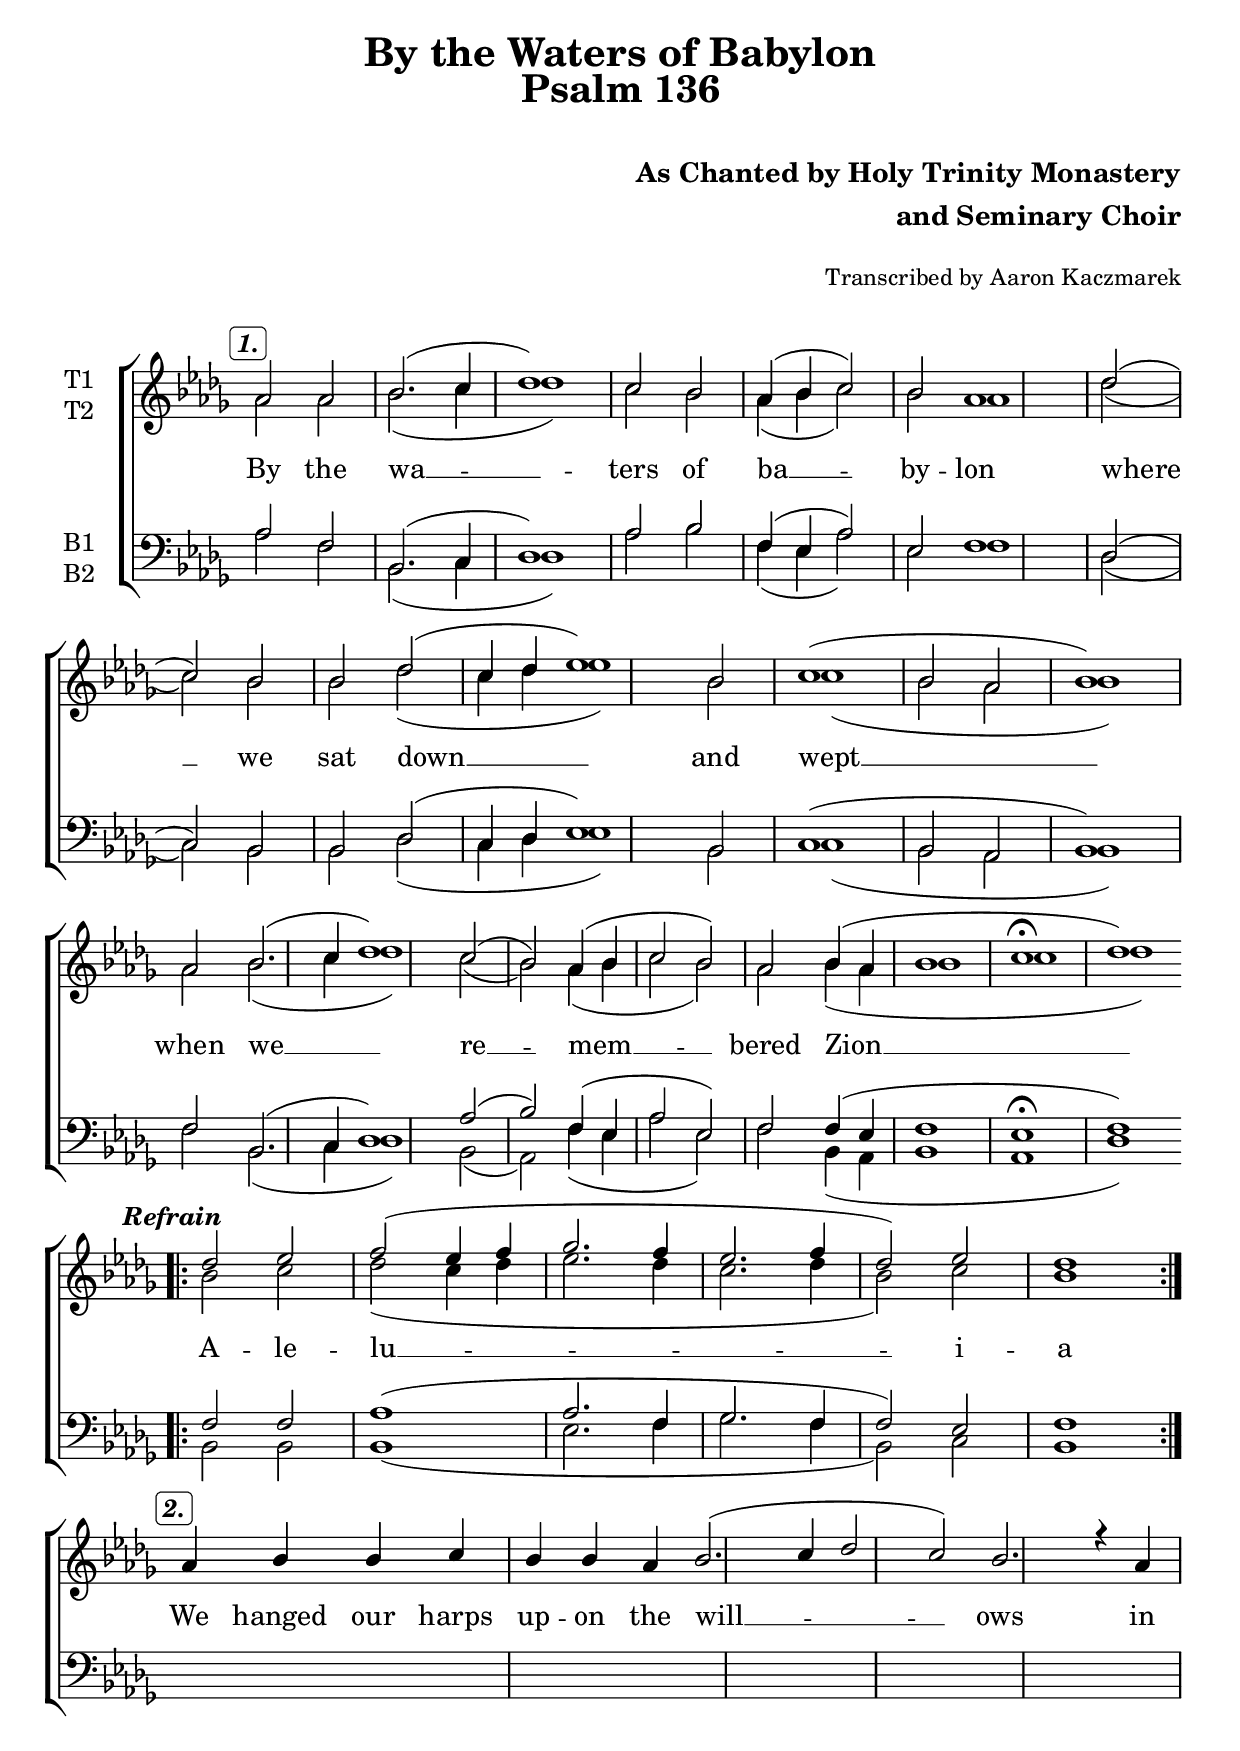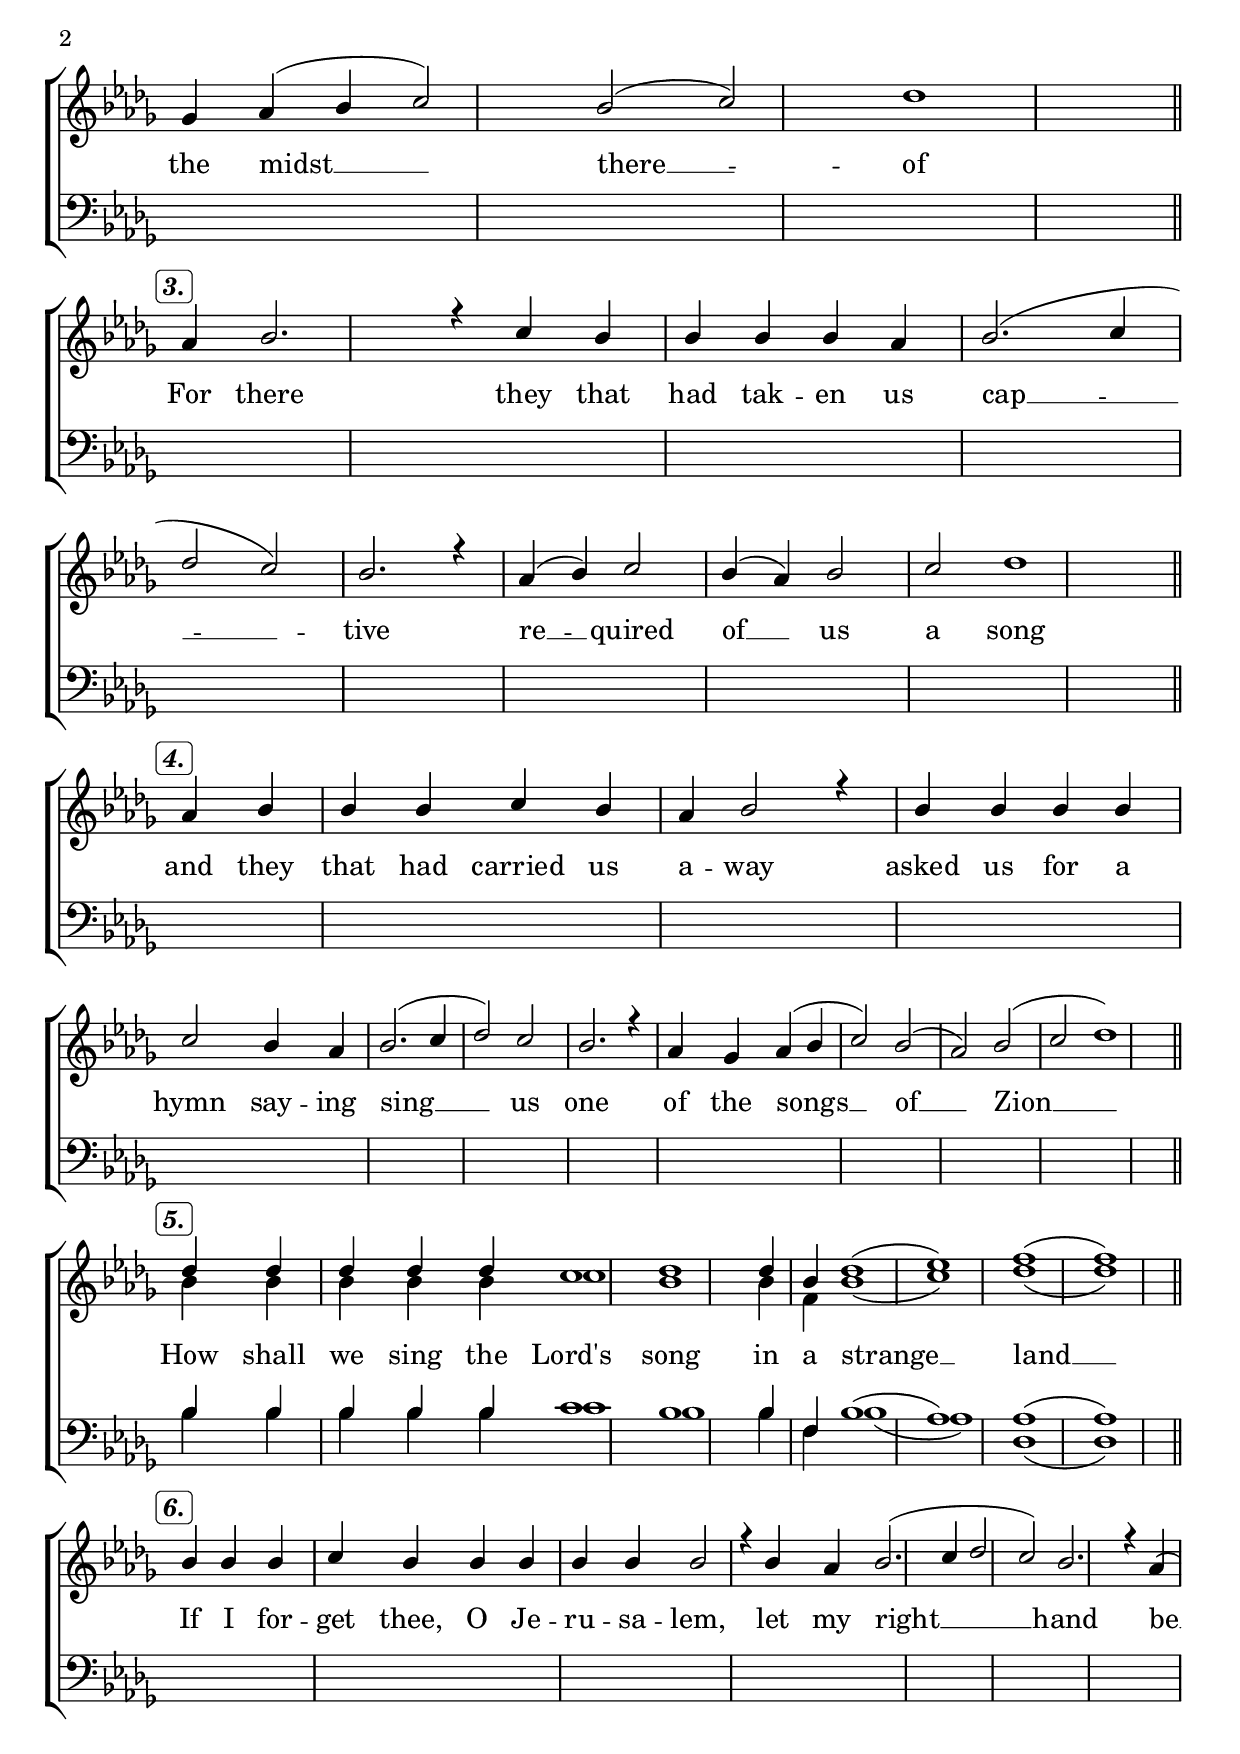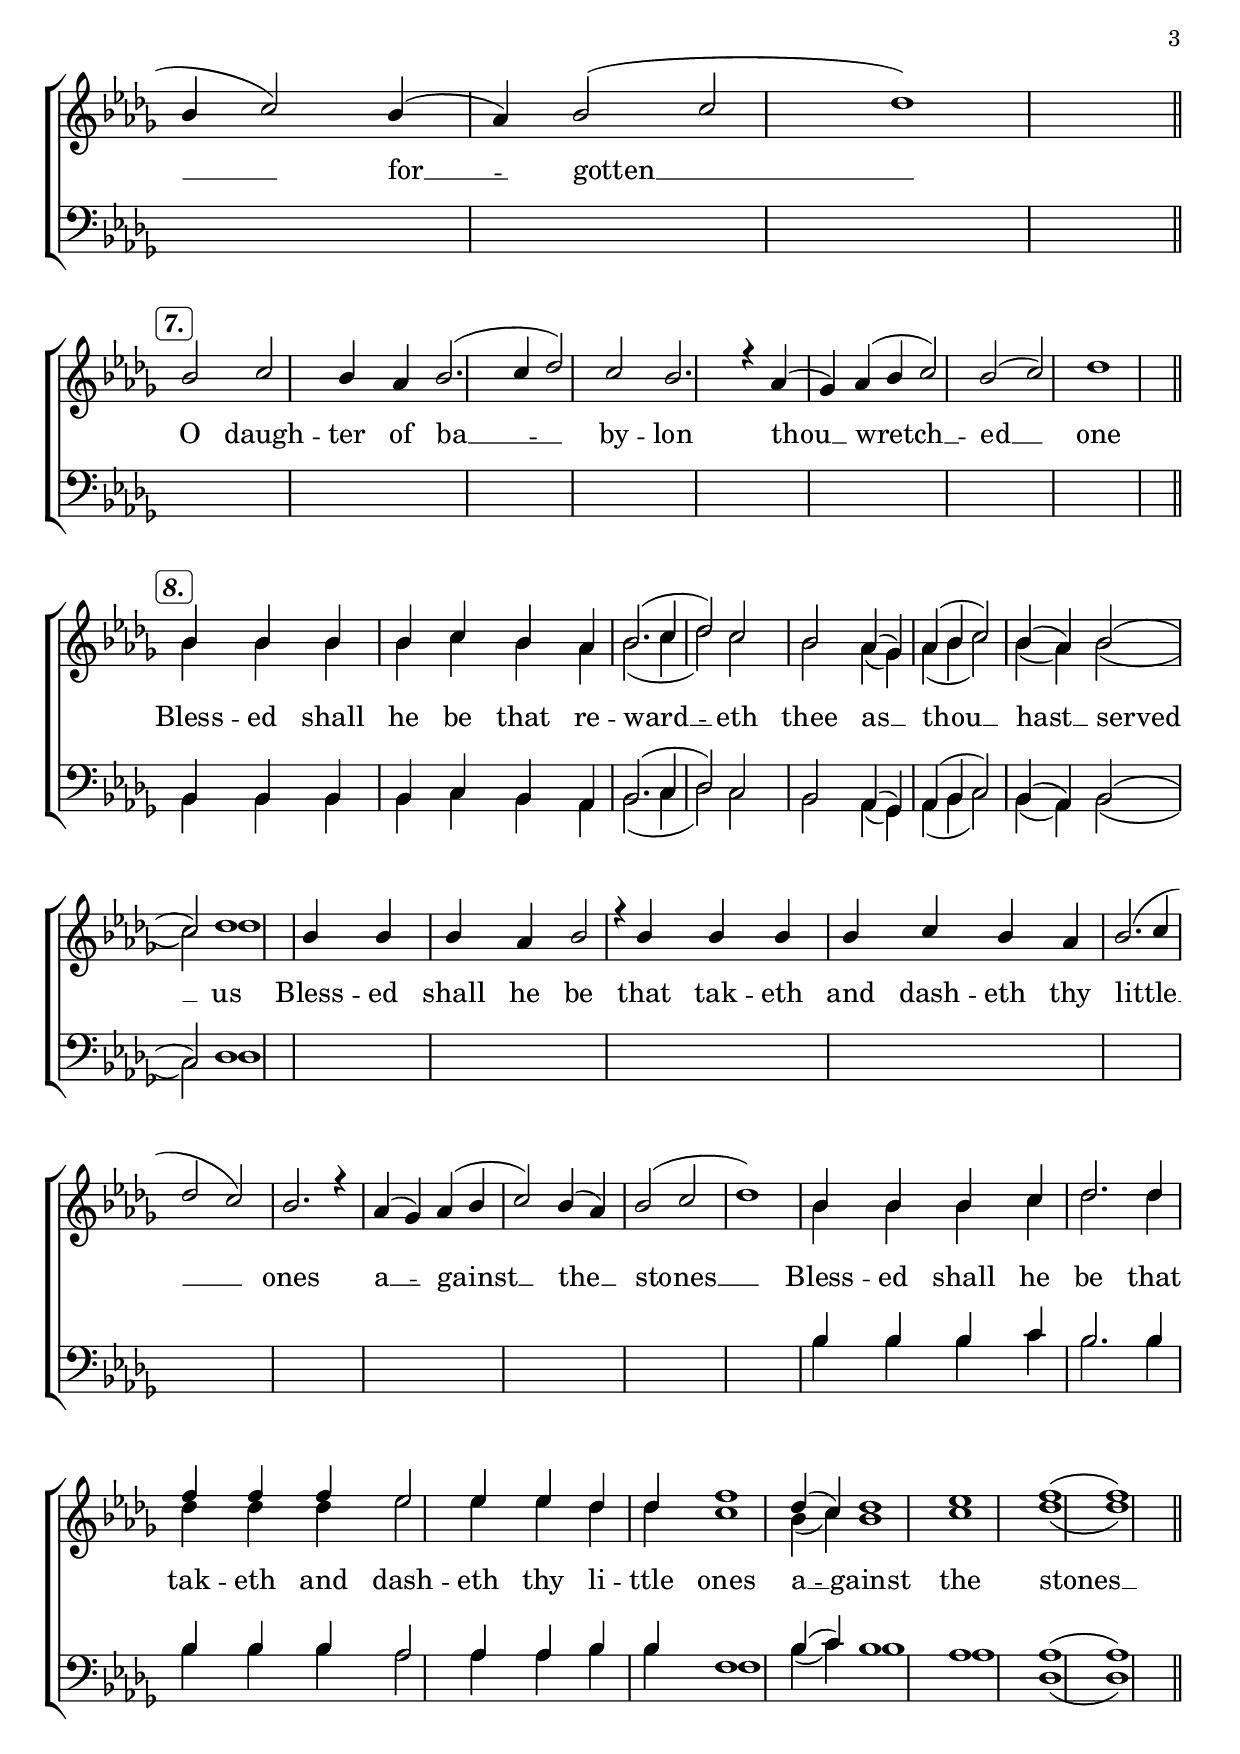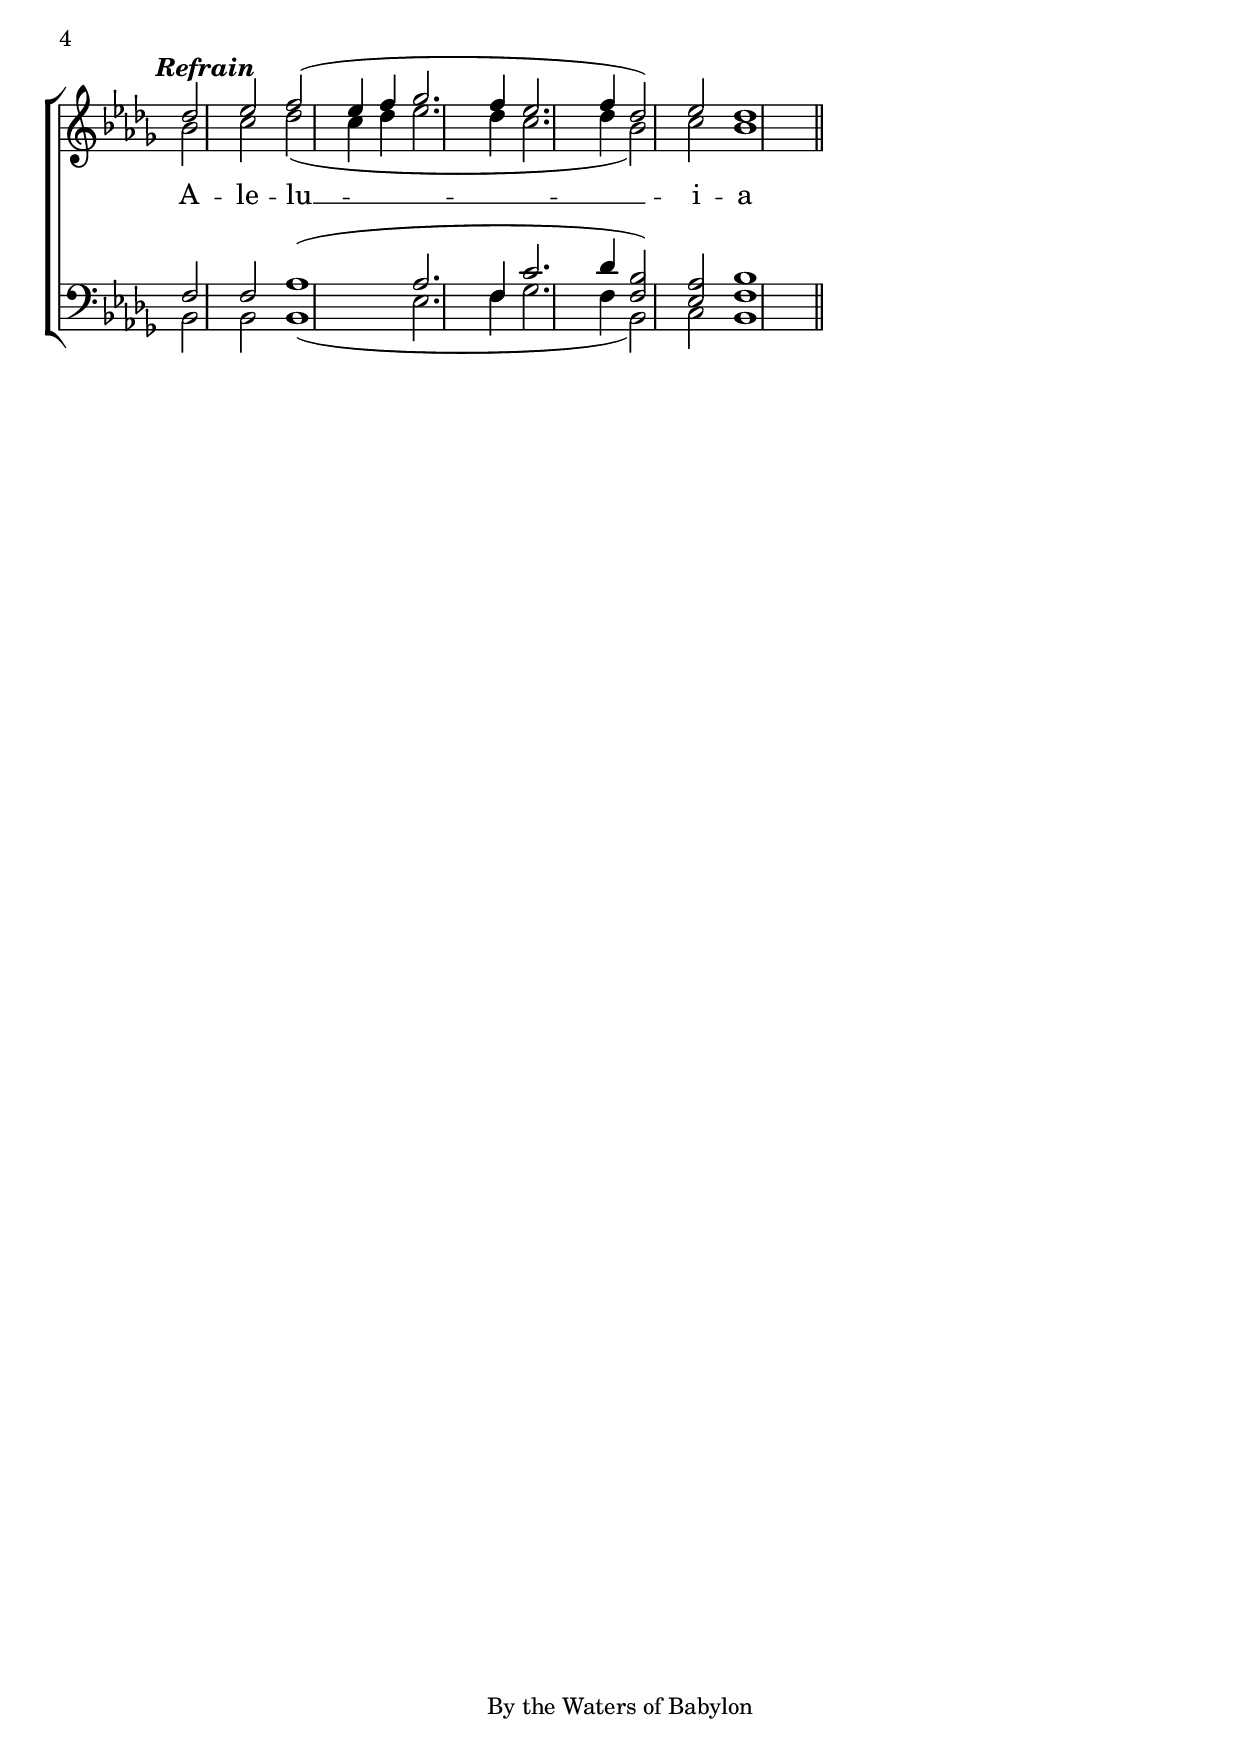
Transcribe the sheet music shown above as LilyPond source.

\version "2.18.0" 
\include "english.ly" 
\include "gregorian.ly" 

\layout { 
  \context{ 
    \Score \override SpacingSpanner.packed-spacing = ##f 
  } 
  \context{ 
    \Lyrics \override LyricHyphen.minimum-distance = #2.25 
    \override LyricSpace.minimum-distance = #2.25 
  } 
} 

\header { 
  title = \markup\bold\fontsize #0.75 
    "By the Waters of Babylon" 
  subtitle = \markup\bold\fontsize #3.5 
    {"Psalm 136"} 
  subsubtitle = \markup\bold\fontsize #4.25 
    {""} 
  poet = \markup\bold\fontsize #1.5 
    {""} 
  composer =  \markup\bold\fontsize #1.5 {
    \column {
        \right-align {
          " "
          "As Chanted by Holy Trinity Monastery"
          "and Seminary Choir"
          " "
        }
      }
  }
  arranger = \markup {
    \column {
        \right-align {
          "Transcribed by Aaron Kaczmarek"
          " "
        }
      }
  }
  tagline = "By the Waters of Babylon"   
} 

global = { 
  \key bf \minor 
  \override Staff.NoteHead.style = #'altdefault 
  \override Staff.TimeSignature.stencil = ##f 
  %\override Staff.BarLine.stencil = ##f 
  \set Score.defaultBarType = "-" 
  \bar "|." 
  \set Score.doubleRepeatType = #":..:"
} 
move = { \bar "" \break } 

soprano = 
\relative c'' { 
  \global 
  \mark \markup { \rounded-box\italic\bold\normalsize { 1. } }
  af2 af bf2.(c4 df1) c2 bf2 af4(bf c2) bf af1 \bar "|"
  df2(c) bf bf df2(c4 df4 ef1) bf2 c1(bf2 af2 bf1) \bar "|"
  af2 bf2.(c4 df1) c2(bf) af4(bf c2 bf) af2 bf4(af bf1 c \fermata df1) \bar "||" \break
  
  \bar ".|:"
  \mark \markup { \italic\bold\normalsize { Refrain } }
  df2 ef f(ef4 f gf2. f4 ef2. f4 df2) ef df1 \bar ":|." \break
  
  \mark \markup { \rounded-box\italic\bold\normalsize { 2. } }
  af4 bf bf c bf bf af bf2.(c4 df2 c) bf2. r4 af4 gf af(bf c2) bf2(c) df1 \bar "||" \break
  
  \mark \markup { \rounded-box\italic\bold\normalsize { 3. } }
  af4 bf2. r4 c4 bf bf bf bf af bf2.(c4 df2 c) bf2. r4 af4(bf) c2 bf4(af) bf2 c df1 \bar "||" \break
  
  \mark \markup { \rounded-box\italic\bold\normalsize { 4. } }
  af4 bf bf bf c bf af bf2 r4 bf4 bf bf bf c2 bf4 af bf2.(c4 df2) c bf2. r4 af4 gf af(bf c2) bf2(af) bf2(c df1) \bar "||" \break
  
  \mark \markup { \rounded-box\italic\bold\normalsize { 5. } }
  df4 df df df df c1 df1 df4 bf df1(ef) f1(f1) \bar "||" \break
  
  \mark \markup { \rounded-box\italic\bold\normalsize { 6. } }
  bf,4 bf bf c bf bf bf bf bf bf2 r4 bf4 af bf2.(c4 df2 c) bf2. r4 af4(bf c2) bf4(af) bf2(c df1)  \bar "||" \break
  
  \mark \markup { \rounded-box\italic\bold\normalsize { 7. } }
  bf2 c bf4 af bf2.(c4 df2) c bf2. r4 af4(gf) af(bf c2) bf2(c) df1  \bar "||" \break
  
  \mark \markup { \rounded-box\italic\bold\normalsize { 8. } }
  bf4 bf bf bf c bf af bf2.(c4 df2) c bf af4(gf) af(bf c2) bf4(af) bf2(c) df1 \bar "|"
  bf4 bf bf af bf2 r4 bf4 bf bf bf c bf af bf2.(c4 df2 c) bf2. r4 af4(gf) af(bf c2) bf4(af) bf2(c df1) \bar "|"
  bf4 bf bf c df2. df4 f f f ef2 ef4 ef df df f1 df4(c) df1 ef f(f)  \bar "||" \break
  
  \mark \markup { \italic\bold\normalsize { Refrain } }
  df2 ef f(ef4 f gf2. f4 ef2. f4 df2) ef df1  \bar "||" \break
} 

alto = 
\relative c'' { 
  \global 
   af2 af bf2.(c4 df1) c2 bf2 af4(bf c2) bf af1 \bar "|"
   df2(c) bf bf df2(c4 df4 ef1) bf2 c1(bf2 af2 bf1) \bar "|"
   af2 bf2.(c4 df1) c2(bf) af4(bf c2 bf) af2 bf4(af bf1 c df1)
   
   \bar ".|:"
   bf2 c df2(c4 df ef2. df4 c2. df4 bf2) c bf1 \bar ":|." 
   
   \skip 1 \skip 1 \skip 1 \skip 1 \skip 1 \skip 1 \skip 1 \skip 1 \skip 1 \skip 1 \skip 1 \skip 1 \skip 1 \skip 1
   \skip 1 \skip 1 \skip 1 \skip 1 \skip 1 \skip 1 \skip 1 \skip 1 \skip 1 \skip 1 \skip 1 \skip 1 \skip 1 \skip 1 \skip 1 \skip 2
   bf4 bf bf bf bf c1 bf1 bf4 f bf1(c) df1(df)
   
   \skip 1 \skip 1 \skip 1 \skip 1 \skip 1 \skip 1 \skip 1 \skip 1 \skip 1 \skip 1 \skip 1 \skip 1 \skip 1 \skip 1 \skip 1 \skip 1 \skip 1 \skip 1
   bf4 bf bf bf c bf af bf2.(c4 df2) c bf af4(gf) af(bf c2) bf4(af) bf2(c) df1 \bar "|"
   
   \skip 1 \skip 1 \skip 1 \skip 1 \skip 1 \skip 1 \skip 1 \skip 1 \skip 1 \skip 1 \skip 2
   bf4 bf bf c df2. df4 df df df ef2 ef4 ef df df c1 bf4(c) bf1 c df(df) \bar "||"
   
   bf2 c df2(c4 df ef2. df4 c2. df4 bf2) c bf1
} 

tenor = 
\relative c { 
  \global 
  af'2 f bf,2.(c4 df1) af'2 bf2 f4(ef af2) ef2 f1 \bar "|"
  df2(c) bf bf df2(c4 df ef1) bf2 c1(bf2 af bf1) \bar "|"
  f'2 bf,2.(c4 df1) af'2(bf) f4(ef af2 ef) f f4(ef f1 ef1 \fermata f1)
  
  \bar ".|:"
  f2 f af1(af2. f4 gf2. f4 f2) ef2 f1 \bar ":|." 
  
  \skip 1 \skip 1 \skip 1 \skip 1 \skip 1 \skip 1 \skip 1 \skip 1 \skip 1 \skip 1 \skip 1 \skip 1 \skip 1 \skip 1
  \skip 1 \skip 1 \skip 1 \skip 1 \skip 1 \skip 1 \skip 1 \skip 1 \skip 1 \skip 1 \skip 1 \skip 1 \skip 1 \skip 1 \skip 1 \skip 2
  bf4 bf bf bf bf c1 bf1 bf4 f bf1(af) af(af)
  
  \skip 1 \skip 1 \skip 1 \skip 1 \skip 1 \skip 1 \skip 1 \skip 1 \skip 1 \skip 1 \skip 1 \skip 1 \skip 1 \skip 1 \skip 1 \skip 1 \skip 1 \skip 1
  bf,4 bf bf bf c bf af bf2.(c4 df2) c bf af4(gf) af(bf c2) bf4(af) bf2(c) df1 \bar "|"
  
  \skip 1 \skip 1 \skip 1 \skip 1 \skip 1 \skip 1 \skip 1 \skip 1 \skip 1 \skip 1 \skip 2
  bf'4 bf bf c bf2. bf4 bf bf bf af2 af4 af bf bf f1 bf4(c) bf1 af1 af(af)
  
  f2 f af1(af2. f4 c'2. df4 <f,bf>2) \relative c' {<ef, af>2} \relative c' {<f,bf>1} 
} 

bass = 
\relative c { 
  \global 
  af'2 f bf,2.(c4 df1) af'2 bf2 f4(ef af2) ef2 f1 \bar "|"
  df2(c) bf bf df2(c4 df ef1) bf2 c1(bf2 af bf1) \bar "|"
  f'2 bf,2.(c4 df1) bf2(af) f'4(ef af2 ef) f bf,4(af bf1 af1 df)
  
  \bar ".|:"
  bf2 bf bf1(ef2. f4 gf2. f4 bf,2) c bf1 \bar ":|." 
  
  \skip 1 \skip 1 \skip 1 \skip 1 \skip 1 \skip 1 \skip 1 \skip 1 \skip 1 \skip 1 \skip 1 \skip 1 \skip 1 \skip 1
  \skip 1 \skip 1 \skip 1 \skip 1 \skip 1 \skip 1 \skip 1 \skip 1 \skip 1 \skip 1 \skip 1 \skip 1 \skip 1 \skip 1 \skip 1 \skip 2
  bf'4 bf bf bf bf c1 bf1 bf4 f bf1(af) df,(df)
  
  \skip 1 \skip 1 \skip 1 \skip 1 \skip 1 \skip 1 \skip 1 \skip 1 \skip 1 \skip 1 \skip 1 \skip 1 \skip 1 \skip 1 \skip 1 \skip 1 \skip 1 \skip 1
  bf4 bf bf bf c bf af bf2.(c4 df2) c bf af4(gf) af(bf c2) bf4(af) bf2(c) df1 \bar "|"
  
  \skip 1 \skip 1 \skip 1 \skip 1 \skip 1 \skip 1 \skip 1 \skip 1 \skip 1 \skip 1 \skip 2
  bf'4 bf bf c bf2. bf4 bf bf bf af2 af4 af bf bf f1 bf4(c) bf1 af1 df,(df)
  
  bf2 bf bf1(ef2. f4 gf2. f4 bf,2) c bf1
} 

verse = \lyricmode { 
  % Lyrics follow here. 
  By the wa __ -- ters of ba __ -- by -- lon
  where __ we sat down __ and wept __
  when we __ re __ -- mem __ -- bered Zion __
  
  A -- le -- lu __ -- i -- a
  
  We hanged our harps up -- on the will __ -- ows in the midst __ there __ -- of
  
  For there they that had tak -- en us cap __ -- tive re __ -- quired of __ us a song
  
  and they that had carried us a -- way asked us for a hymn say -- ing sing __ us one of the songs __ of __ Zion __
  
  How shall we sing the Lord's song in a strange __ land __
  
  If I for -- get thee, O Je -- ru -- sa -- lem, let my right __ hand be __ for __ -- gotten __
  
  O daugh -- ter of ba __ -- by -- lon thou __ wretch __ -- ed __ one
  
  Bless -- ed shall he be that re -- ward __ -- eth thee as __ thou __ hast __ served __ us
  Bless -- ed shall he be that tak -- eth and dash -- eth thy little __ ones a __ -- gainst __ the __ stones __
  Bless -- ed shall he be that tak -- eth and dash -- eth thy li -- ttle ones a __ -- gainst the stones __
  
  A -- le -- lu __ -- i -- a
} 

\score {
  \new ChoirStaff <<
    \new Staff \with { 
      midiInstrument = "string ensemble 1" 
      instrumentName = \markup \center-column { "T1" "T2"} 
    } <<
      \new Voice = "soprano" { \voiceOne \soprano } 
      \new Voice = "alto" { \voiceTwo \alto } 
    >>
    \new Lyrics \lyricsto "soprano" \verse 
    \new Staff \with { 
      midiInstrument = "string ensemble 1" 
      instrumentName = \markup \center-column { "B1" "B2" } 
    } << 
      \clef bass 
      \new Voice = "tenor" { \voiceOne \tenor } 
      \new Voice = "bass" { \voiceTwo \bass } 
    >> 
  >>
  \layout { 
    ragged-last=##t 
    #(layout-set-staff-size 22) 
    \context { 
      \Lyrics 
      \override VerticalAxisGroup.staff-affinity = ##f 
      \override VerticalAxisGroup.staff-staff-spacing = 
        #'((basic-distance . 0) 
           (minimum-distance . 2) 
           (padding . 2)) 
    } 
    indent = 1.25\cm 
    \context { 
      \Staff 
      \override VerticalAxisGroup.staff-staff-spacing = 
        #'((basic-distance . 0) 
           (minimum-distance . 2) 
           (padding . 2)) 
    } 
  } 
}